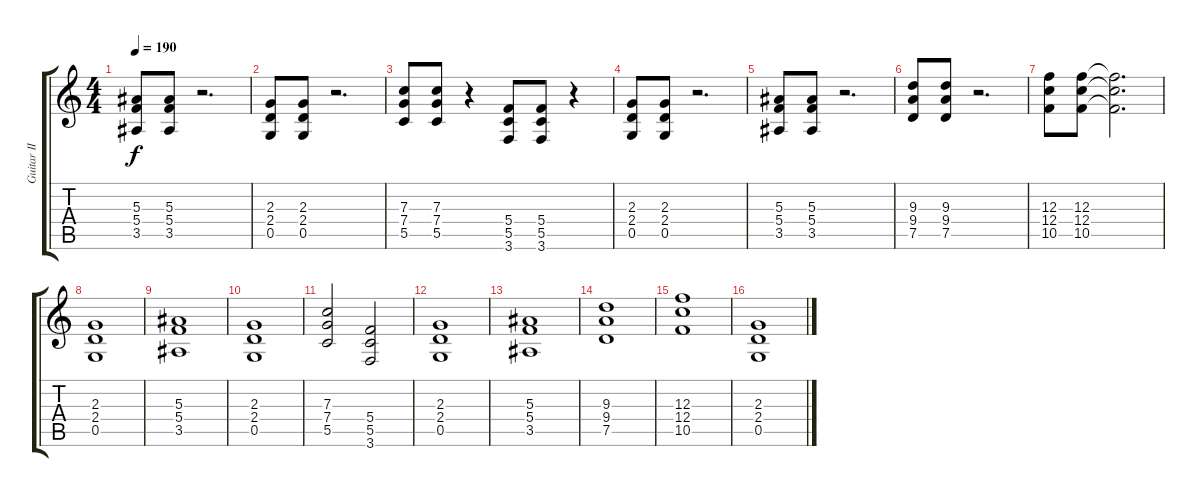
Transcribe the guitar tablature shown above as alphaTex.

\track ("Guitar II" "Guitar II") {instrument distortionguitar}
\staff {score tabs}
\tuning (D4 A3 F3 C3 G2 D2) {hide}
\ts (4 4)
\tempo 190
\clef g2
\ks c
(5.3 5.4 3.5).8{dy f} (5.3 5.4 3.5).8 r.2{d} |
(2.3 2.4 0.5).8 (2.3 2.4 0.5).8 r.2{d} |
(7.3 7.4 5.5).8 (7.3 7.4 5.5).8 r.4 (5.4 5.5 3.6).8 (5.4 5.5 3.6).8 r.4 |
(2.3 2.4 0.5).8 (2.3 2.4 0.5).8 r.2{d} |
(5.3 5.4 3.5).8 (5.3 5.4 3.5).8 r.2{d} |
(9.3 9.4 7.5).8 (9.3 9.4 7.5).8 r.2{d} |
(12.3 12.4 10.5).8 (12.3 12.4 10.5).8 (12.3{t} 12.4{t} 10.5{t}).2{d} |
(2.3 2.4 0.5).1 |
(5.3 5.4 3.5).1 |
(2.3 2.4 0.5).1 |
(7.3 7.4 5.5).2 (5.4 5.5 3.6).2 |
(2.3 2.4 0.5).1 |
(5.3 5.4 3.5).1 |
(9.3 9.4 7.5).1 |
(12.3 12.4 10.5).1 |
(2.3 2.4 0.5).1
